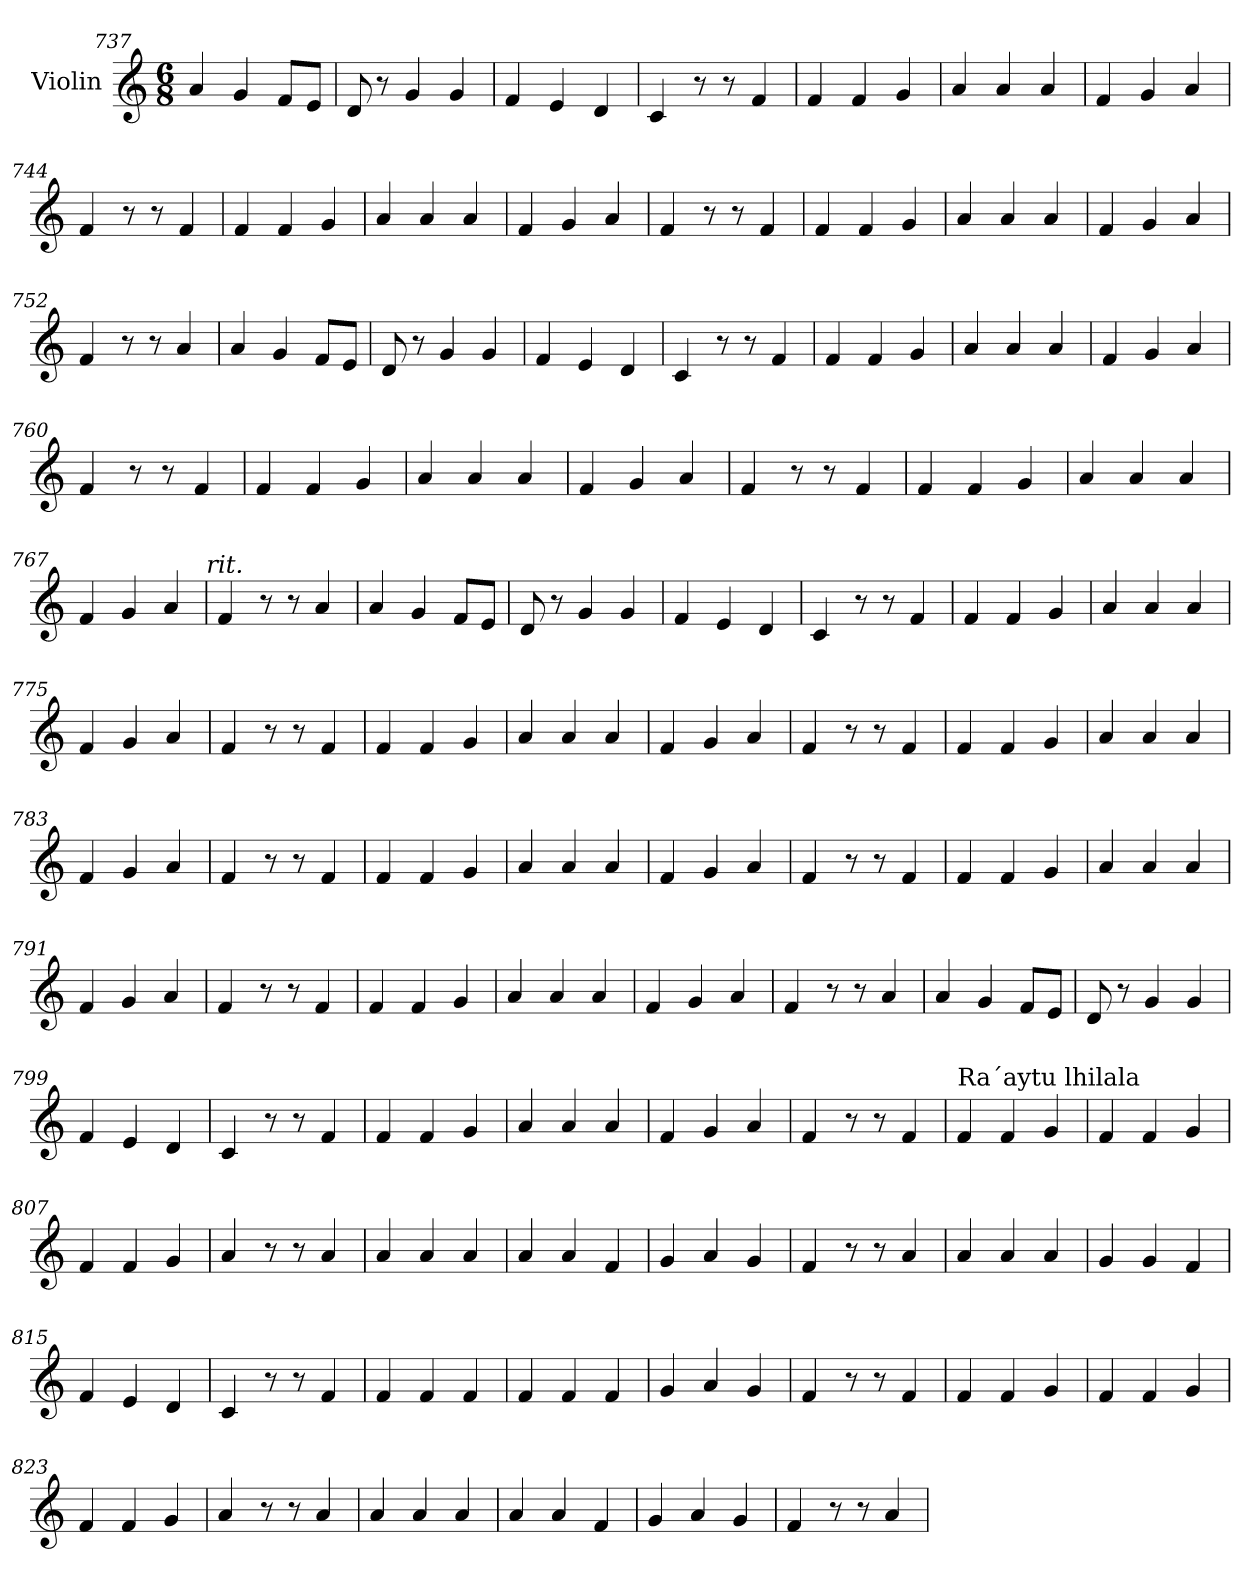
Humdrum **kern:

**kern
*part1
*staff1
*I"Violin
*clefG2
*k[]
*M6/8
=737
4a/
4g/
8f/L
8e/J
=738
8d/
8r
4g/
4g/
=739
4f/
4e/
4d/
=740
4c/
8r
8r
4f/
!!LO:LB:g=z
=741
4f/
4f/
4g/
=742
4a/
4a/
4a/
=743
4f/
4g/
4a/
=744
4f/
8r
8r
4f/
=745
4f/
4f/
4g/
=746
4a/
4a/
4a/
=747
4f/
4g/
4a/
!!LO:LB:g=z
=748
4f/
8r
8r
4f/
=749
4f/
4f/
4g/
=750
4a/
4a/
4a/
=751
4f/
4g/
4a/
=752
4f/
8r
8r
4a/
=753
4a/
4g/
8f/L
8e/J
=754
8d/
8r
4g/
4g/
!!LO:LB:g=z
=755
4f/
4e/
4d/
=756
4c/
8r
8r
4f/
=757
4f/
4f/
4g/
=758
4a/
4a/
4a/
=759
4f/
4g/
4a/
=760
4f/
8r
8r
4f/
=761
4f/
4f/
4g/
!!LO:LB:g=z
=762
4a/
4a/
4a/
=763
4f/
4g/
4a/
=764
4f/
8r
8r
4f/
=765
4f/
4f/
4g/
=766
4a/
4a/
4a/
=767
4f/
4g/
4a/
!LO:TX:a:i:t=rit.
=768
4f/
8r
8r
4a/
!!LO:PB:g=z
=769
4a/
4g/
8f/L
8e/J
=770
8d/
8r
4g/
4g/
=771
4f/
4e/
4d/
=772
4c/
8r
8r
4f/
=773
4f/
4f/
4g/
=774
4a/
4a/
4a/
=775
4f/
4g/
4a/
!!LO:LB:g=z
=776
4f/
8r
8r
4f/
=777
4f/
4f/
4g/
=778
4a/
4a/
4a/
=779
4f/
4g/
4a/
=780
4f/
8r
8r
4f/
=781
4f/
4f/
4g/
=782
4a/
4a/
4a/
!!LO:LB:g=z
=783
4f/
4g/
4a/
=784
4f/
8r
8r
4f/
=785
4f/
4f/
4g/
=786
4a/
4a/
4a/
=787
4f/
4g/
4a/
=788
4f/
8r
8r
4f/
=789
4f/
4f/
4g/
!!LO:LB:g=z
=790
4a/
4a/
4a/
=791
4f/
4g/
4a/
=792
4f/
8r
8r
4f/
=793
4f/
4f/
4g/
=794
4a/
4a/
4a/
=795
4f/
4g/
4a/
=796
4f/
8r
8r
4a/
!!LO:LB:g=z
=797
4a/
4g/
8f/L
8e/J
=798
8d/
8r
4g/
4g/
=799
4f/
4e/
4d/
=800
4c/
8r
8r
4f/
=801
4f/
4f/
4g/
=802
4a/
4a/
4a/
=803
4f/
4g/
4a/
!!LO:LB:g=z
=804
4f/
8r
8r
4f/
=805
!LO:TX:a:t=Ra´aytu lhilala
4f/
4f/
4g/
=806
4f/
4f/
4g/
=807
4f/
4f/
4g/
=808
4a/
8r
8r
4a/
=809
4a/
4a/
4a/
=810
4a/
4a/
4f/
!!LO:LB:g=z
=811
4g/
4a/
4g/
=812
4f/
8r
8r
4a/
=813
4a/
4a/
4a/
=814
4g/
4g/
4f/
=815
4f/
4e/
4d/
=816
4c/
8r
8r
4f/
=817
4f/
4f/
4f/
!!LO:LB:g=z
=818
4f/
4f/
4f/
=819
4g/
4a/
4g/
=820
4f/
8r
8r
4f/
=821
4f/
4f/
4g/
=822
4f/
4f/
4g/
=823
4f/
4f/
4g/
=824
4a/
8r
8r
4a/
!!LO:PB:g=z
=825
4a/
4a/
4a/
=826
4a/
4a/
4f/
=827
4g/
4a/
4g/
=828
4f/
8r
8r
4a/
=
*-
